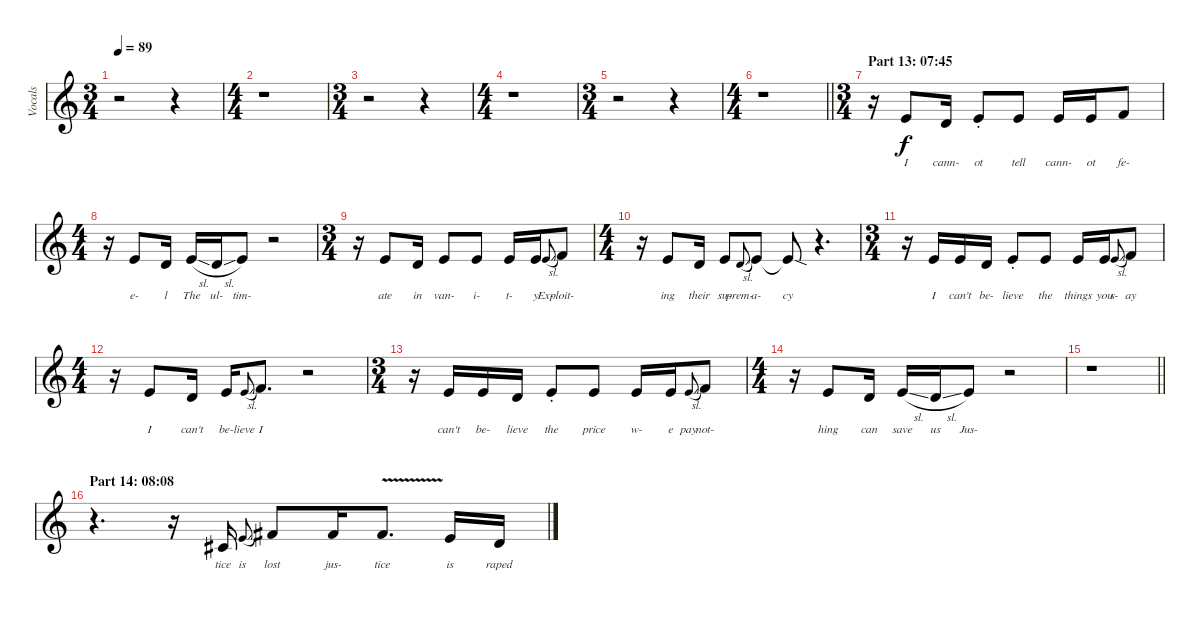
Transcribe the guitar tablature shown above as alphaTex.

\track ("Vocals" "Vocals") {instrument lead2sawtooth}
\staff {score}
\tuning (E4 B3 G3 D3 A2 E2) {hide}
\ts (3 4)
\tempo 89
\clef g2
\ks c
r.2{dy f} r.4 |
\ts (4 4)
r.1 |
\ts (3 4)
r.2 r.4 |
\ts (4 4)
r.1 |
\ts (3 4)
r.2 r.4 |
\ts (4 4)
\barLineRight lightlight
r.1 |
\ts (3 4)
\section ("" "Part 13: 07:45")
r.16 9.3.8{lyrics (0 "I") lyrics (1 "") lyrics (2 "") lyrics (3 "") lyrics (4 "")} 7.3.16{lyrics (0 "cann-") lyrics (1 "") lyrics (2 "") lyrics (3 "") lyrics (4 "")} 9.3{st}.8{lyrics (0 "ot") lyrics (1 "") lyrics (2 "") lyrics (3 "") lyrics (4 "")} 9.3.8{lyrics (0 "tell") lyrics (1 "") lyrics (2 "") lyrics (3 "") lyrics (4 "")} 9.3.16{lyrics (0 "cann-") lyrics (1 "") lyrics (2 "") lyrics (3 "") lyrics (4 "")} 9.3.16{lyrics (0 "ot") lyrics (1 "") lyrics (2 "") lyrics (3 "") lyrics (4 "")} 10.3.8{lyrics (0 "fe-") lyrics (1 "") lyrics (2 "") lyrics (3 "") lyrics (4 "")} |
\ts (4 4)
r.16 9.3.8{lyrics (0 "e-") lyrics (1 "") lyrics (2 "") lyrics (3 "") lyrics (4 "")} 7.3.16{lyrics (0 "l") lyrics (1 "") lyrics (2 "") lyrics (3 "") lyrics (4 "")} 9.3{sl}.16{lyrics (0 "The") lyrics (1 "") lyrics (2 "") lyrics (3 "") lyrics (4 "")} 7.3{sl}.16{lyrics (0 "ul-") lyrics (1 "") lyrics (2 "") lyrics (3 "") lyrics (4 "")} 9.3.8{lyrics (0 "tim-") lyrics (1 "") lyrics (2 "") lyrics (3 "") lyrics (4 "")} r.2 |
\ts (3 4)
r.16 9.3.8{lyrics (0 "ate") lyrics (1 "") lyrics (2 "") lyrics (3 "") lyrics (4 "")} 7.3.16{lyrics (0 "in") lyrics (1 "") lyrics (2 "") lyrics (3 "") lyrics (4 "")} 9.3.8{lyrics (0 "van-") lyrics (1 "") lyrics (2 "") lyrics (3 "") lyrics (4 "")} 9.3.8{lyrics (0 "i-") lyrics (1 "") lyrics (2 "") lyrics (3 "") lyrics (4 "")} 9.3.16{lyrics (0 "t-") lyrics (1 "") lyrics (2 "") lyrics (3 "") lyrics (4 "")} 9.3.16{lyrics (0 "y") lyrics (1 "") lyrics (2 "") lyrics (3 "") lyrics (4 "")} 9.3{sl}.8{lyrics (0 "Ex-") lyrics (1 "") lyrics (2 "") lyrics (3 "") lyrics (4 "") gr onbeat} 10.3.8{lyrics (0 "ploit-") lyrics (1 "") lyrics (2 "") lyrics (3 "") lyrics (4 "")} |
\ts (4 4)
r.16 9.3.8{lyrics (0 "ing") lyrics (1 "") lyrics (2 "") lyrics (3 "") lyrics (4 "")} 7.3.16{lyrics (0 "their") lyrics (1 "") lyrics (2 "") lyrics (3 "") lyrics (4 "")} 9.3.8{lyrics (0 "su-") lyrics (1 "") lyrics (2 "") lyrics (3 "") lyrics (4 "")} 7.3{sl}.8{lyrics (0 "prem-") lyrics (1 "") lyrics (2 "") lyrics (3 "") lyrics (4 "") gr onbeat} 9.3.8{lyrics (0 "a-") lyrics (1 "") lyrics (2 "") lyrics (3 "") lyrics (4 "")} 9.3{sod t}.8{lyrics (0 "cy") lyrics (1 "") lyrics (2 "") lyrics (3 "") lyrics (4 "")} r.4{d} |
\ts (3 4)
r.16 9.3.16{lyrics (0 "I") lyrics (1 "") lyrics (2 "") lyrics (3 "") lyrics (4 "")} 9.3.16{lyrics (0 "can't") lyrics (1 "") lyrics (2 "") lyrics (3 "") lyrics (4 "")} 7.3.16{lyrics (0 "be-") lyrics (1 "") lyrics (2 "") lyrics (3 "") lyrics (4 "")} 9.3{st}.8{lyrics (0 "lieve") lyrics (1 "") lyrics (2 "") lyrics (3 "") lyrics (4 "")} 9.3.8{lyrics (0 "the") lyrics (1 "") lyrics (2 "") lyrics (3 "") lyrics (4 "")} 9.3.16{lyrics (0 "things") lyrics (1 "") lyrics (2 "") lyrics (3 "") lyrics (4 "")} 9.3.16{lyrics (0 "you") lyrics (1 "") lyrics (2 "") lyrics (3 "") lyrics (4 "")} 9.3{sl}.8{lyrics (0 "s-") lyrics (1 "") lyrics (2 "") lyrics (3 "") lyrics (4 "") gr onbeat} 10.3.8{lyrics (0 "ay") lyrics (1 "") lyrics (2 "") lyrics (3 "") lyrics (4 "")} |
\ts (4 4)
r.16 9.3.8{lyrics (0 "I") lyrics (1 "") lyrics (2 "") lyrics (3 "") lyrics (4 "")} 7.3.16{lyrics (0 "can't") lyrics (1 "") lyrics (2 "") lyrics (3 "") lyrics (4 "")} 9.3.16{lyrics (0 "be-") lyrics (1 "") lyrics (2 "") lyrics (3 "") lyrics (4 "")} 9.3{sl}.8{lyrics (0 "lieve") lyrics (1 "") lyrics (2 "") lyrics (3 "") lyrics (4 "") gr onbeat} 10.3.8{d lyrics (0 "I") lyrics (1 "") lyrics (2 "") lyrics (3 "") lyrics (4 "")} r.2 |
\ts (3 4)
r.16 9.3.16{lyrics (0 "can't") lyrics (1 "") lyrics (2 "") lyrics (3 "") lyrics (4 "")} 9.3.16{lyrics (0 "be-") lyrics (1 "") lyrics (2 "") lyrics (3 "") lyrics (4 "")} 7.3.16{lyrics (0 "lieve") lyrics (1 "") lyrics (2 "") lyrics (3 "") lyrics (4 "")} 9.3{st}.8{lyrics (0 "the") lyrics (1 "") lyrics (2 "") lyrics (3 "") lyrics (4 "")} 9.3.8{lyrics (0 "price") lyrics (1 "") lyrics (2 "") lyrics (3 "") lyrics (4 "")} 9.3.16{lyrics (0 "w-") lyrics (1 "") lyrics (2 "") lyrics (3 "") lyrics (4 "")} 9.3.16{lyrics (0 "e") lyrics (1 "") lyrics (2 "") lyrics (3 "") lyrics (4 "")} 9.3{sl}.8{lyrics (0 "pay") lyrics (1 "") lyrics (2 "") lyrics (3 "") lyrics (4 "") gr onbeat} 10.3.8{lyrics (0 "not-") lyrics (1 "") lyrics (2 "") lyrics (3 "") lyrics (4 "")} |
\ts (4 4)
r.16 9.3.8{lyrics (0 "hing") lyrics (1 "") lyrics (2 "") lyrics (3 "") lyrics (4 "")} 7.3.16{lyrics (0 "can") lyrics (1 "") lyrics (2 "") lyrics (3 "") lyrics (4 "")} 9.3{sl}.16{lyrics (0 "save") lyrics (1 "") lyrics (2 "") lyrics (3 "") lyrics (4 "")} 7.3{sl}.16{lyrics (0 "us") lyrics (1 "") lyrics (2 "") lyrics (3 "") lyrics (4 "")} 9.3.8{lyrics (0 "Jus-") lyrics (1 "") lyrics (2 "") lyrics (3 "") lyrics (4 "")} r.2 |
\barLineRight lightlight
r.1 |
\section ("" "Part 14: 08:08")
r.4{d} r.16 6.3.16{lyrics (0 "tice") lyrics (1 "") lyrics (2 "") lyrics (3 "") lyrics (4 "")} 5.2{sl}.8{lyrics (0 "is") lyrics (1 "") lyrics (2 "") lyrics (3 "") lyrics (4 "") gr onbeat} 7.2.8{lyrics (0 "lost") lyrics (1 "") lyrics (2 "") lyrics (3 "") lyrics (4 "")} 7.2.16{lyrics (0 "jus-") lyrics (1 "") lyrics (2 "") lyrics (3 "") lyrics (4 "")} 7.2{v}.8{d lyrics (0 "tice") lyrics (1 "") lyrics (2 "") lyrics (3 "") lyrics (4 "")} 5.2.16{lyrics (0 "is") lyrics (1 "") lyrics (2 "") lyrics (3 "") lyrics (4 "")} 7.3.16{lyrics (0 "raped") lyrics (1 "") lyrics (2 "") lyrics (3 "") lyrics (4 "")}
